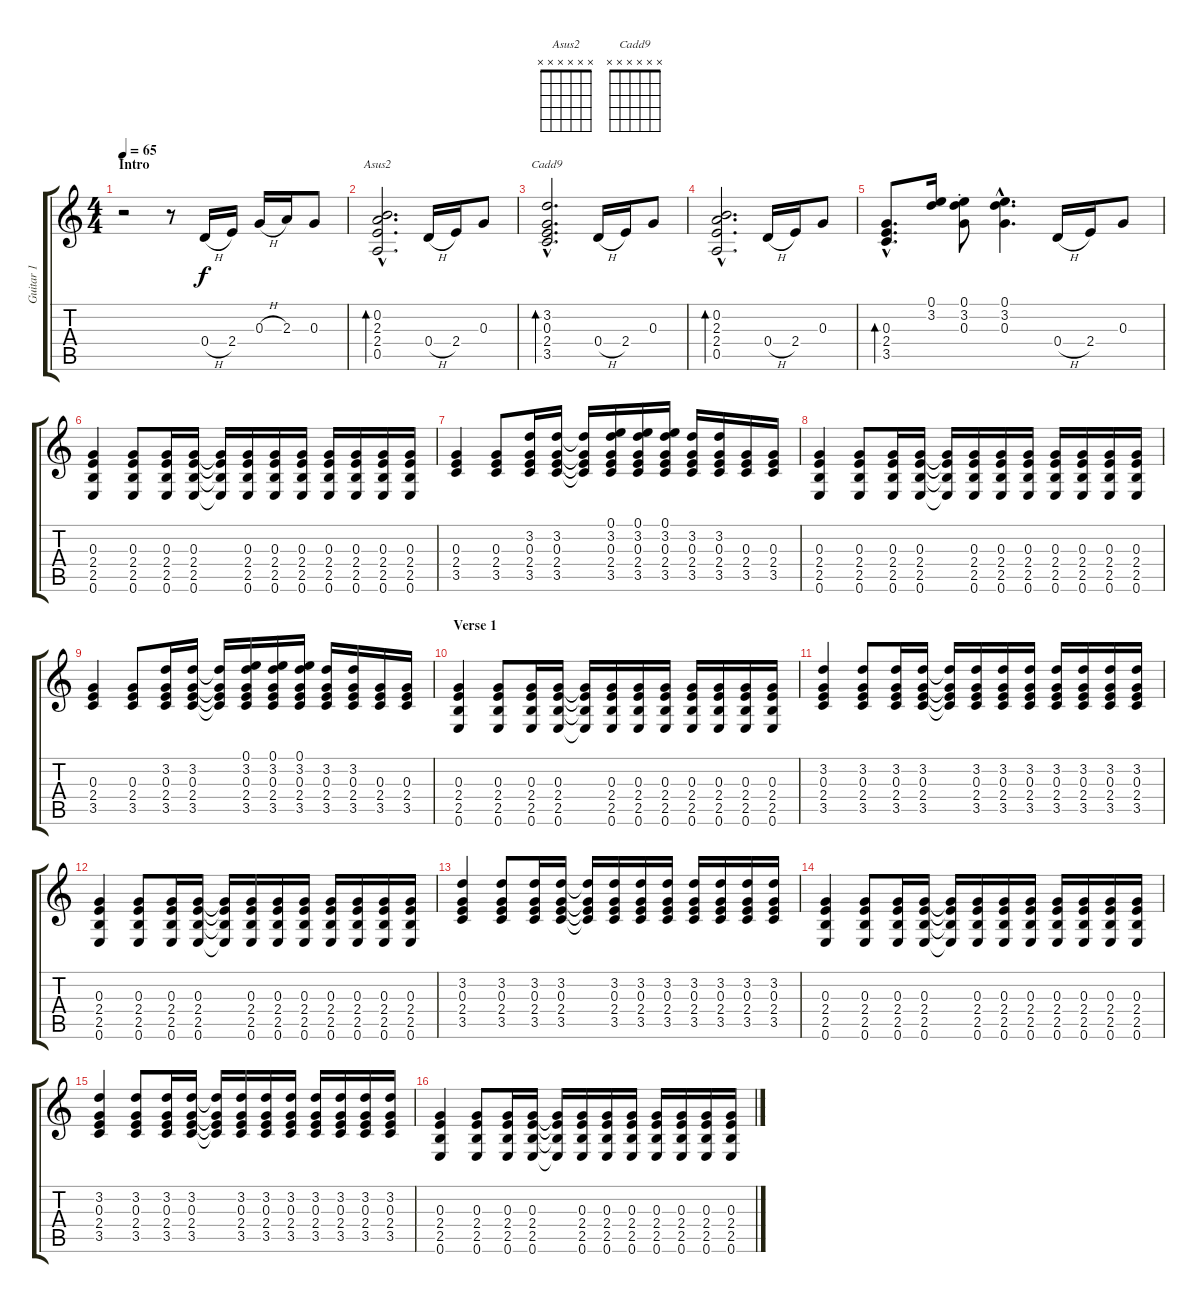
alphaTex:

\track ("Guitar 1" "Guitar 1") {instrument electricguitarjazz}
\staff {score tabs}
\tuning (E4 B3 G3 D3 A2 E2) {hide}
\chord ("Asus2" x x x x x x)
\chord ("Cadd9" x x x x x x)
\ts (4 4)
\section ("" "Intro")
\tempo 65
\clef g2
\ks c
r.2{dy f instrument electricguitarjazz} r.8 0.4{h}.16 2.4.16 0.3{h}.16 2.3.16 0.3.8 |
(0.2{hac} 2.3{hac} 2.4{hac} 0.5{hac}).2{d bd 60 ch "Asus2"} 0.4{h}.16 2.4.16 0.3.8 |
(3.2{hac} 0.3{hac} 2.4{hac} 3.5{hac}).2{d bd 60 ch "Cadd9"} 0.4{h}.16 2.4.16 0.3.8 |
(0.2{hac} 2.3{hac} 2.4{hac} 0.5{hac}).2{d bd 60} 0.4{h}.16 2.4.16 0.3.8 |
(0.3{hac} 2.4{hac} 3.5{hac}).8{d bd 60} (0.1 3.2).16 (0.1{st} 3.2{st} 0.3{st}).8 (0.1{hac} 3.2{hac} 0.3{hac}).4{d} 0.4{h}.16 2.4.16 0.3.8 |
(0.3 2.4 2.5 0.6).4 (0.3 2.4 2.5 0.6).8 (0.3 2.4 2.5 0.6).16 (0.3 2.4 2.5 0.6).16 (0.3{t} 2.4{t} 2.5{t} 0.6{t}).16 (0.3 2.4 2.5 0.6).16 (0.3 2.4 2.5 0.6).16 (0.3 2.4 2.5 0.6).16 (0.3 2.4 2.5 0.6).16 (0.3 2.4 2.5 0.6).16 (0.3 2.4 2.5 0.6).16 (0.3 2.4 2.5 0.6).16 |
(0.3 2.4 3.5).4 (0.3 2.4 3.5).8 (3.2 0.3 2.4 3.5).16 (3.2 0.3 2.4 3.5).16 (3.2{t} 0.3{t} 2.4{t} 3.5{t}).16 (0.1 3.2 0.3 2.4 3.5).16 (0.1 3.2 0.3 2.4 3.5).16 (0.1 3.2 0.3 2.4 3.5).16 (3.2 0.3 2.4 3.5).16 (3.2 0.3 2.4 3.5).16 (0.3 2.4 3.5).16 (0.3 2.4 3.5).16 |
(0.3 2.4 2.5 0.6).4 (0.3 2.4 2.5 0.6).8 (0.3 2.4 2.5 0.6).16 (0.3 2.4 2.5 0.6).16 (0.3{t} 2.4{t} 2.5{t} 0.6{t}).16 (0.3 2.4 2.5 0.6).16 (0.3 2.4 2.5 0.6).16 (0.3 2.4 2.5 0.6).16 (0.3 2.4 2.5 0.6).16 (0.3 2.4 2.5 0.6).16 (0.3 2.4 2.5 0.6).16 (0.3 2.4 2.5 0.6).16 |
(0.3 2.4 3.5).4 (0.3 2.4 3.5).8 (3.2 0.3 2.4 3.5).16 (3.2 0.3 2.4 3.5).16 (3.2{t} 0.3{t} 2.4{t} 3.5{t}).16 (0.1 3.2 0.3 2.4 3.5).16 (0.1 3.2 0.3 2.4 3.5).16 (0.1 3.2 0.3 2.4 3.5).16 (3.2 0.3 2.4 3.5).16 (3.2 0.3 2.4 3.5).16 (0.3 2.4 3.5).16 (0.3 2.4 3.5).16 |
\section ("" "Verse 1")
(0.3 2.4 2.5 0.6).4 (0.3 2.4 2.5 0.6).8 (0.3 2.4 2.5 0.6).16 (0.3 2.4 2.5 0.6).16 (0.3{t} 2.4{t} 2.5{t} 0.6{t}).16 (0.3 2.4 2.5 0.6).16 (0.3 2.4 2.5 0.6).16 (0.3 2.4 2.5 0.6).16 (0.3 2.4 2.5 0.6).16 (0.3 2.4 2.5 0.6).16 (0.3 2.4 2.5 0.6).16 (0.3 2.4 2.5 0.6).16 |
(3.2 0.3 2.4 3.5).4 (3.2 0.3 2.4 3.5).8 (3.2 0.3 2.4 3.5).16 (3.2 0.3 2.4 3.5).16 (3.2{t} 0.3{t} 2.4{t} 3.5{t}).16 (3.2 0.3 2.4 3.5).16 (3.2 0.3 2.4 3.5).16 (3.2 0.3 2.4 3.5).16 (3.2 0.3 2.4 3.5).16 (3.2 0.3 2.4 3.5).16 (3.2 0.3 2.4 3.5).16 (3.2 0.3 2.4 3.5).16 |
(0.3 2.4 2.5 0.6).4 (0.3 2.4 2.5 0.6).8 (0.3 2.4 2.5 0.6).16 (0.3 2.4 2.5 0.6).16 (0.3{t} 2.4{t} 2.5{t} 0.6{t}).16 (0.3 2.4 2.5 0.6).16 (0.3 2.4 2.5 0.6).16 (0.3 2.4 2.5 0.6).16 (0.3 2.4 2.5 0.6).16 (0.3 2.4 2.5 0.6).16 (0.3 2.4 2.5 0.6).16 (0.3 2.4 2.5 0.6).16 |
(3.2 0.3 2.4 3.5).4 (3.2 0.3 2.4 3.5).8 (3.2 0.3 2.4 3.5).16 (3.2 0.3 2.4 3.5).16 (3.2{t} 0.3{t} 2.4{t} 3.5{t}).16 (3.2 0.3 2.4 3.5).16 (3.2 0.3 2.4 3.5).16 (3.2 0.3 2.4 3.5).16 (3.2 0.3 2.4 3.5).16 (3.2 0.3 2.4 3.5).16 (3.2 0.3 2.4 3.5).16 (3.2 0.3 2.4 3.5).16 |
(0.3 2.4 2.5 0.6).4 (0.3 2.4 2.5 0.6).8 (0.3 2.4 2.5 0.6).16 (0.3 2.4 2.5 0.6).16 (0.3{t} 2.4{t} 2.5{t} 0.6{t}).16 (0.3 2.4 2.5 0.6).16 (0.3 2.4 2.5 0.6).16 (0.3 2.4 2.5 0.6).16 (0.3 2.4 2.5 0.6).16 (0.3 2.4 2.5 0.6).16 (0.3 2.4 2.5 0.6).16 (0.3 2.4 2.5 0.6).16 |
(3.2 0.3 2.4 3.5).4 (3.2 0.3 2.4 3.5).8 (3.2 0.3 2.4 3.5).16 (3.2 0.3 2.4 3.5).16 (3.2{t} 0.3{t} 2.4{t} 3.5{t}).16 (3.2 0.3 2.4 3.5).16 (3.2 0.3 2.4 3.5).16 (3.2 0.3 2.4 3.5).16 (3.2 0.3 2.4 3.5).16 (3.2 0.3 2.4 3.5).16 (3.2 0.3 2.4 3.5).16 (3.2 0.3 2.4 3.5).16 |
(0.3 2.4 2.5 0.6).4 (0.3 2.4 2.5 0.6).8 (0.3 2.4 2.5 0.6).16 (0.3 2.4 2.5 0.6).16 (0.3{t} 2.4{t} 2.5{t} 0.6{t}).16 (0.3 2.4 2.5 0.6).16 (0.3 2.4 2.5 0.6).16 (0.3 2.4 2.5 0.6).16 (0.3 2.4 2.5 0.6).16 (0.3 2.4 2.5 0.6).16 (0.3 2.4 2.5 0.6).16 (0.3 2.4 2.5 0.6).16
